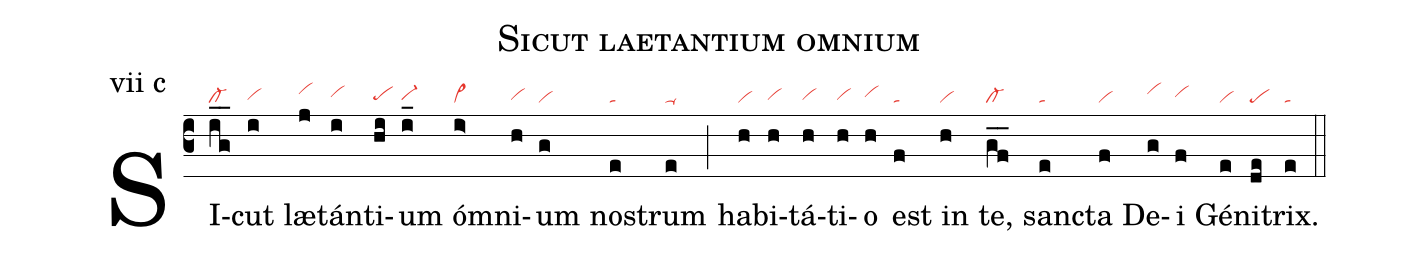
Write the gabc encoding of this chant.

name: Sicut laetantium omnium;
annotation: vii c;
mode: 7;
nabc-lines: 1;
%%
(c3)
SI(ig__|cl-)cut(i|vihg) læ(j|vihi)tán(i|vihh)ti(hi|pehg)um(i_|vi-hg) óm(i>|vi>)ni(h|vihg)um(g|vi) no(e|ta)strum(e|ta-) (;)
ha(h|vi)bi(h|vihg)tá(h|vihg)ti(h|vihg)o(h|vihh) est(f|ta) in(h|vi) te,(gf__|cl-) san(e|ta)cta(f|vi) De(g|vihi)i(f|vihh) Gé(e|vi)ni(de|pe)trix.(e|ta) (::)
